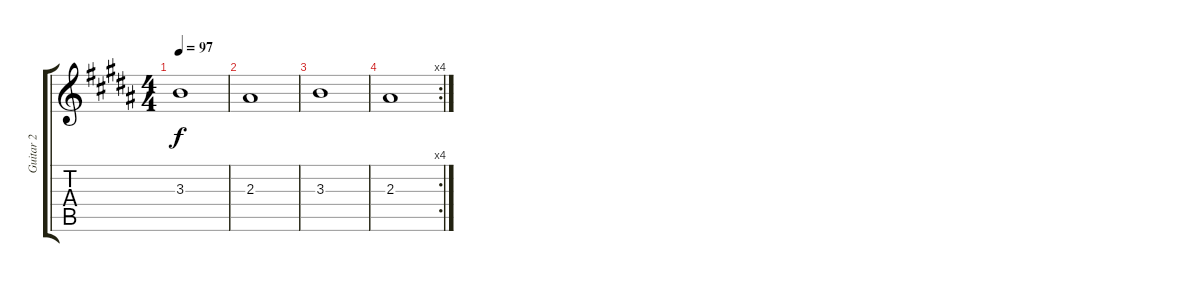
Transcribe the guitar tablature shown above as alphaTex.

\track ("Guitar 2" "Guitar 2") {instrument distortionguitar}
\staff {score tabs}
\tuning (C4 C4 Ab3 Eb3 Bb2 F2) {hide}
\ts (4 4)
\tempo 97
\clef g2
\ks b
3.3.1{dy f} |
2.3.1 |
3.3.1 |
\rc 4
2.3.1
